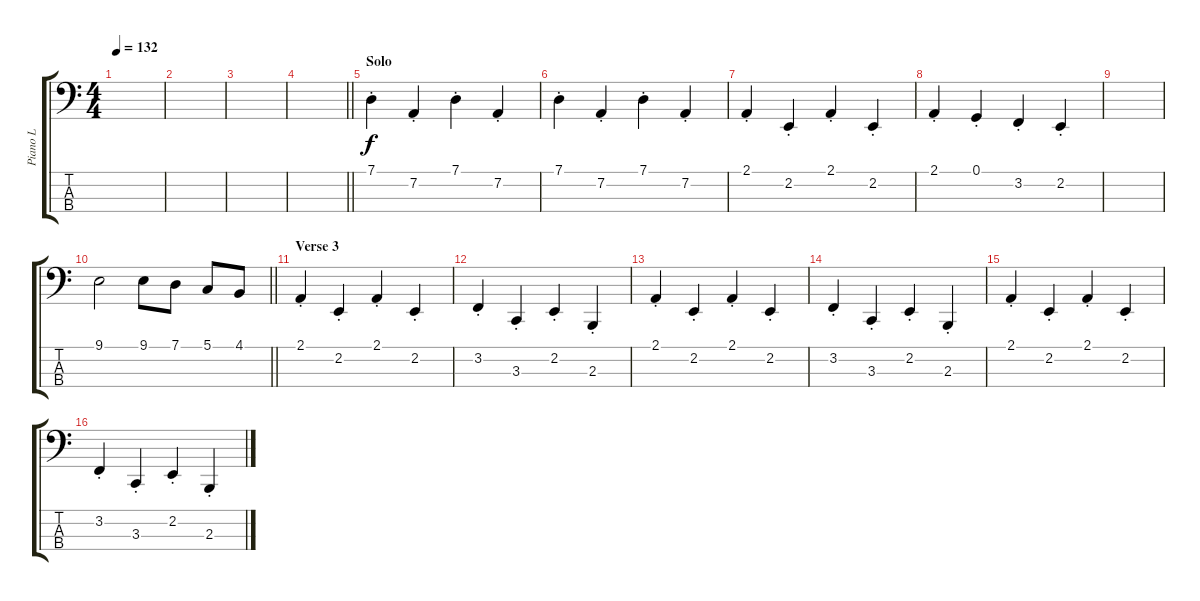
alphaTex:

\track ("Piano L" "Piano L") {instrument acousticgrandpiano}
\staff {score tabs}
\tuning (G2 D2 A1 E1) {hide}
\ts (4 4)
\tempo 132
\clef f4
\ks c
|
|
|
\barLineRight lightlight
|
\section ("" "Solo")
7.1{st}.4 7.2{st}.4 7.1{st}.4 7.2{st}.4 |
7.1{st}.4 7.2{st}.4 7.1{st}.4 7.2{st}.4 |
2.1{st}.4 2.2{st}.4 2.1{st}.4 2.2{st}.4 |
2.1{st}.4 0.1{st}.4 3.2{st}.4 2.2{st}.4 |
|
\barLineRight lightlight
9.1.2 9.1.8 7.1.8 5.1.8 4.1.8 |
\section ("" "Verse 3")
2.1{st}.4 2.2{st}.4 2.1{st}.4 2.2{st}.4 |
3.2{st}.4 3.3{st}.4 2.2{st}.4 2.3{st}.4 |
2.1{st}.4 2.2{st}.4 2.1{st}.4 2.2{st}.4 |
3.2{st}.4 3.3{st}.4 2.2{st}.4 2.3{st}.4 |
2.1{st}.4 2.2{st}.4 2.1{st}.4 2.2{st}.4 |
3.2{st}.4 3.3{st}.4 2.2{st}.4 2.3{st}.4
